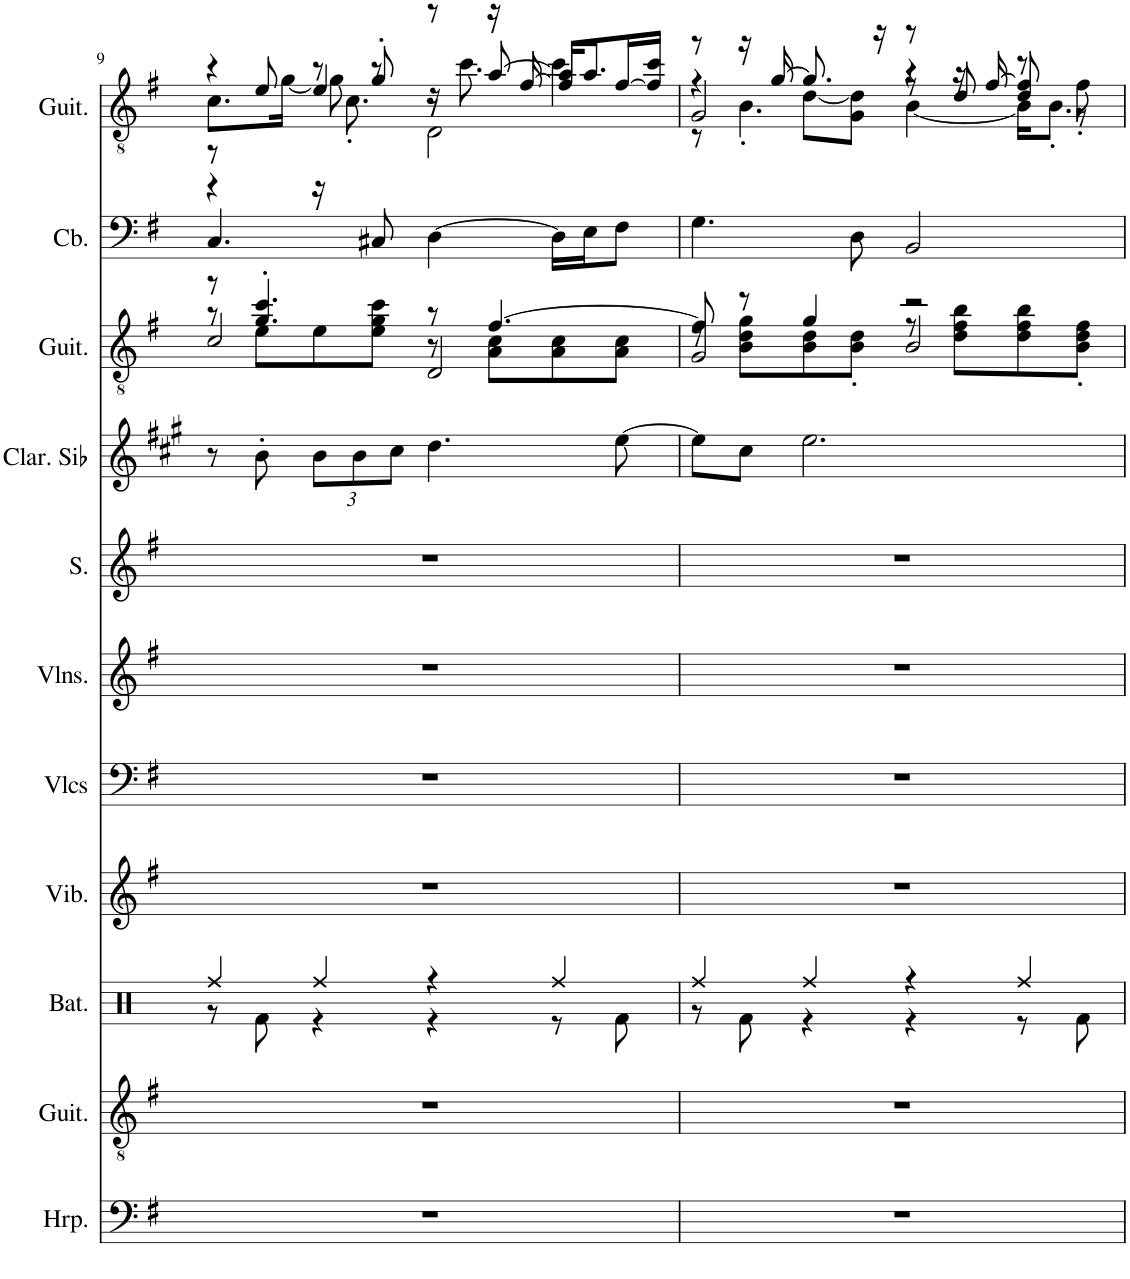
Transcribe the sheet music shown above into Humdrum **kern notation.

**kern	**kern	**kern	**kern	**kern	**kern	**kern	**kern	**kern	**kern	**kern
*part11	*part10	*part9	*part8	*part7	*part6	*part5	*part4	*part3	*part2	*part1
*staff11	*staff10	*staff9	*staff8	*staff7	*staff6	*staff5	*staff4	*staff3	*staff2	*staff1
*I"Harpe, HARP	*I"Guitare acoustique, STEEL GTR	*I"Batterie, DRUMS	*I"Vibraphone, VIBRAPHONE	*I"Violoncelles, STRINGS	*I"Violons, STRINGS	*I"Soprano, CHOIR AAHS	*I"Clarinette en Sib	*I"Guitare acoustique, STEEL GTR	*I"Contrebasse, ACOU BASS	*I"Guitare acoustique, JAZZ GTR
*I'Hrp.	*I'Guit.	*I'Bat.	*I'Vib.	*I'Vlcs	*I'Vlns.	*I'S.	*I'Clar. Sib	*I'Guit.	*I'Cb.	*I'Guit.
!!LO:PB:g=z
*clefF4	*clefGv2	*clefX	*clefG2	*clefF4	*clefG2	*clefG2	*clefG2	*clefGv2	*clefF4	*clefGv2
*	*	*	*	*	*	*	*Trd1c2	*	*Trd7c12	*
*k[f#]	*k[f#]	*k[]	*k[f#]	*k[f#]	*k[f#]	*k[f#]	*k[f#c#g#]	*k[f#]	*k[f#]	*k[f#]
*M4/4	*M4/4	*M4/4	*M4/4	*M4/4	*M4/4	*M4/4	*M4/4	*M4/4	*M4/4	*M4/4
=9	=9	=9	=9	=9	=9	=9	=9	=9	=9	=9
*	*	*^	*	*	*	*	*	*^	*	*^
*	*	*	*	*	*	*	*	*	*	*^	*	*	*^
*	*	*	*	*	*	*	*	*	*	*	*	*	*	*	*^
1r	1r	4Rff/	8r	1r	1r	1r	1r	8r	8r	8r	2c/	4.C/	4r	8.c\L	8r	4r
.	.	.	8Rf\	.	.	.	.	8b'\	4.g/' 4.cc/'	8e\L	.	.	.	.	8e/	.
.	.	.	.	.	.	.	.	.	.	.	.	.	.	[16g\Jk	.	.
*	*	*	*	*	*	*	*	*Xbrackettup	*	*	*	*	*	*	*	*
.	.	4Rff/	4r	.	.	.	.	12b\L	.	8e\	.	.	8r	8g\]	4e/	16r
.	.	.	.	.	.	.	.	.	.	.	.	.	.	.	.	8.c'\
.	.	.	.	.	.	.	.	12b\	.	.	.	.	.	.	.	.
.	.	.	.	.	.	.	.	.	.	8e\ 8g\ 8cc\J	.	8C#X/	8g'/	8r	.	.
.	.	.	.	.	.	.	.	12cc#\J	.	.	.	.	.	.	.	.
.	.	4r	4r	.	.	.	.	4.dd\	8r	8r	2D/	[4D\	8r	16r	8r	2D\
.	.	.	.	.	.	.	.	.	.	.	.	.	.	8.cc\	.	.
.	.	.	.	.	.	.	.	.	[4.f#/	8A\ 8c\L	.	.	16r	.	[8a/	.
.	.	.	.	.	.	.	.	.	.	.	.	.	[16f#/	.	.	.
.	.	4Rff/	8r	.	.	.	.	.	.	8A\ 8c\	.	16D\LL]	8f#/L]	4cc\	16a/KL]	.
.	.	.	.	.	.	.	.	.	.	.	.	16E\J	.	.	8.a/J	.
.	.	.	8Rf\	.	.	.	.	[8ee\	.	8A\ 8c\J	.	8F#\J	[16f#/L	.	.	.
.	.	.	.	.	.	.	.	.	.	.	.	.	16f#/] 16cc/JJ	.	.	.
=10	=10	=10	=10	=10	=10	=10	=10	=10	=10	=10	=10	=10	=10	=10	=10	=10
1r	1r	4Rff/	8r	1r	1r	1r	1r	8ee\L]	8f#/]	8r	2G/	4.G\	8r	4r	2G/	8r
.	.	.	8Rf\	.	.	.	.	8cc#\J	8r	8B\ 8d\ 8g\L	.	.	16r	.	.	4.B'\
.	.	.	.	.	.	.	.	.	.	.	.	.	[16g/	.	.	.
.	.	4Rff/	4r	.	.	.	.	2.ee\	4g/	8B\ 8d\	.	.	8.g/]	[8d\L	.	.
.	.	.	.	.	.	.	.	.	.	8B\' 8d\'J	.	8D\	.	8G\ 8d\]J	.	.
.	.	.	.	.	.	.	.	.	.	.	.	.	16r	.	.	.
.	.	4r	4r	.	.	.	.	.	2r	8r	2B/	2BB/	8r	4r	8r	[4B\
.	.	.	.	.	.	.	.	.	.	8d\ 8f#\ 8b\L	.	.	8d/	.	16r	.
.	.	.	.	.	.	.	.	.	.	.	.	.	.	.	[16f#/	.
.	.	4Rff/	8r	.	.	.	.	.	.	8d\ 8f#\ 8b\	.	.	4d/	8r	8f#/]	16B\KL]
.	.	.	.	.	.	.	.	.	.	.	.	.	.	.	.	8.B'\J
.	.	.	8Rf\	.	.	.	.	.	.	8B\' 8d\' 8f#\'J	.	.	.	8f#'\	8r	.
*	*	*v	*v	*	*	*	*	*	*v	*v	*v	*	*v	*v	*v	*v
=	=	=	=	=	=	=	=	=	=	=
*-	*-	*-	*-	*-	*-	*-	*-	*-	*-	*-
